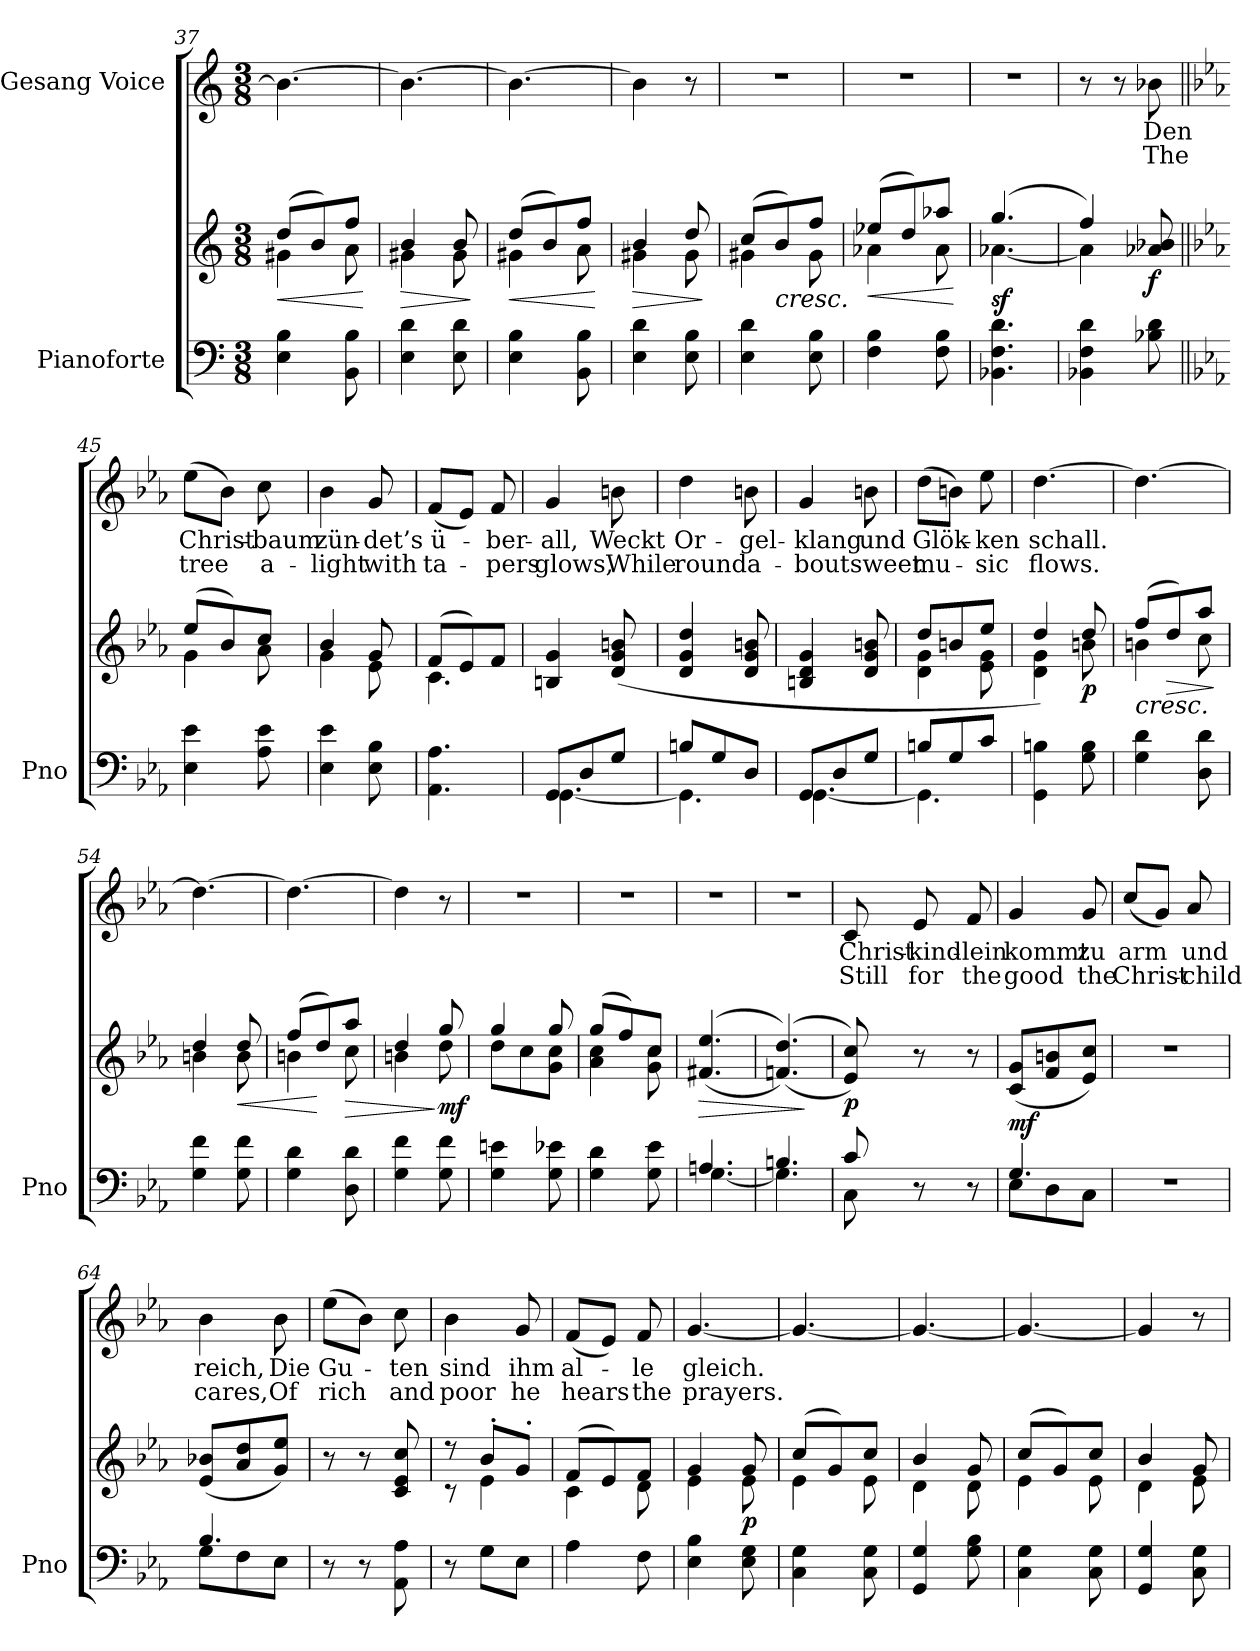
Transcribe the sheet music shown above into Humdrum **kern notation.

**kern	**kern	**dynam	**kern	**text	**text
*part2	*part2	*part2	*part1	*part1	*part1
*staff3	*staff2	*staff2/3	*staff1	*staff1	*staff1
*I"Pianoforte	*	*	*I"Gesang Voice	*	*
*I'Pno	*	*	*	*	*
!!LO:PB:g=z
*clefF4	*clefG2	*	*clefG2	*	*
*k[]	*k[]	*	*k[]	*	*
*M3/8	*M3/8	*	*M3/8	*	*
=37	=37	=37	=37	=37	=37
!	!	!LO:HP:b	!	!	!
*	*^	*	*	*	*
4E\ 4B\	(8dd/L	4g#X\	<	4.b\_	.	.
.	8b/)	.	.	.	.	.
8BB\ 8B\	8ff/J	8a\	.	.	.	.
*	*v	*v	*	*	*	*
.	.	[	.	.	.
=38	=38	=38	=38	=38	=38
!	!	!LO:HP:b	!	!	!
*	*^	*	*	*	*
4E\ 4d\	4b/	4g#X\	>	4.b\_	.	.
8E\ 8d\	8b/	8g#\	.	.	.	.
*	*v	*v	*	*	*	*
.	.	]	.	.	.
=39	=39	=39	=39	=39	=39
!	!	!LO:HP:b	!	!	!
*	*^	*	*	*	*
4E\ 4B\	(8dd/L	4g#X\	<	4.b\_	.	.
.	8b/)	.	.	.	.	.
8BB\ 8B\	8ff/J	8a\	.	.	.	.
*	*v	*v	*	*	*	*
.	.	[	.	.	.
=40	=40	=40	=40	=40	=40
!	!	!LO:HP:b	!	!	!
*	*^	*	*	*	*
4E\ 4d\	4b/	4g#X\	>	4b\]	.	.
8E\ 8B\	8dd/	8g#\	.	8r	.	.
*	*v	*v	*	*	*	*
.	.	]	.	.	.
=41	=41	=41	=41	=41	=41
*	*^	*	*	*	*
4E\ 4d\	(8cc/L	4g#X\	.	4.r	.	.
!	!LO:TX:b:i:t=cresc.	!	!	!	!	!
.	8b/)	.	.	.	.	.
8E\ 8B\	8ff/J	8g#\	.	.	.	.
=42	=42	=42	=42	=42	=42	=42
!	!	!	!LO:HP:b	!	!	!
4F\ 4B\	(8ee-X/L	4a-X\	<	4.r	.	.
.	8dd/)	.	.	.	.	.
8F\ 8B\	8aa-X/J	8a-\	.	.	.	.
*	*v	*v	*	*	*	*
.	.	[	.	.	.
=43	=43	=43	=43	=43	=43
*	*^	*	*	*	*
!	!	!	!LO:DY:b	!	!	!
4.BB-X\ 4.F\ 4.d\	(4.gg/	[4.a-X\	sf	4.r	.	.
=44	=44	=44	=44	=44	=44	=44
4BB-X\ 4F\ 4d\	4ff/)	4a-\]	.	8r	.	.
.	.	.	.	8r	.	.
!	!	!	!LO:DY:b	!	!LO:LY:b	!LO:LY:b
8B-X\ 8d\	8a-X/ 8b-X/	8ryy	f	8b-X\	Den	The
=45||	=45||	=45||	=45||	=45||	=45||	=45||
*k[b-e-a-]	*k[b-e-a-]	*	*	*k[b-e-a-]	*	*
!	!	!	!	!	!LO:LY:b	!LO:LY:b
4E-\ 4e-\	(8ee-/L	4g\	.	(8ee-\L	Christ-	tree
.	8b-/)	.	.	8b-\J)	.	.
!	!	!	!	!	!LO:LY:b	!LO:LY:b
8A-\ 8e-\	8cc/J	8a-\	.	8cc\	-baum	a-
!!LO:LB:g=z
=46	=46	=46	=46	=46	=46	=46
!	!	!	!	!	!LO:LY:b	!LO:LY:b
4E-\ 4e-\	4b-/	4g\	.	4b-\	zün-	-light
!	!	!	!	!	!LO:LY:b	!LO:LY:b
8E-\ 8B-\	8g/	8e-\	.	8g/	-det’s	with
=47	=47	=47	=47	=47	=47	=47
!	!	!	!	!	!LO:LY:b	!LO:LY:b
4.AA-\ 4.A-\	(8f/L	4.c\	.	(8f/L	ü-	ta-
.	8e-/)	.	.	8e-/J)	.	.
!	!	!	!	!	!LO:LY:b	!LO:LY:b
.	8f/J	.	.	8f/	-ber-	-pers
*	*v	*v	*	*	*	*
=48	=48	=48	=48	=48	=48
*^	*	*	*	*	*
!	!	!	!	!	!LO:LY:b	!LO:LY:b
8GG/L	[4.GG\	4Bn/ 4g/	.	4g/	-all,	glows,
8D/	.	.	.	.	.	.
!	!	!	!	!	!LO:LY:b	!LO:LY:b
8G/J	.	(8d/ 8g/ 8bn/	.	8bn\	Weckt	While
=49	=49	=49	=49	=49	=49	=49
!	!	!	!	!	!LO:LY:b	!LO:LY:b
8Bn/L	4.GG\]	4d/ 4g/ 4dd/	.	4dd\	Or-	round
8G/	.	.	.	.	.	.
!	!	!	!	!	!LO:LY:b	!LO:LY:b
8D/J	.	8d/ 8g/ 8bn/	.	8bn\	-gel-	a-
=50	=50	=50	=50	=50	=50	=50
!	!	!	!	!	!LO:LY:b	!LO:LY:b
8GG/L	[4.GG\	4Bn/ 4d/ 4g/	.	4g/	-klang	-bout
8D/	.	.	.	.	.	.
!	!	!	!	!	!LO:LY:b	!LO:LY:b
8G/J	.	8d/ 8g/ 8bn/	.	8bn\	und	sweet
=51	=51	=51	=51	=51	=51	=51
*	*	*^	*	*	*	*
!	!	!	!	!	!	!LO:LY:b	!LO:LY:b
8Bn/L	4.GG\]	8dd/L	4d\ 4g\	.	(8dd\L	Glök-	mu-
8G/	.	8bn/	.	.	8bn\J)	.	.
!	!	!	!	!	!	!LO:LY:b	!LO:LY:b
8c/J	.	8ee-/J	8e-\ 8g\	.	8ee-\	-ken	-sic
*v	*v	*	*	*	*	*	*
=52	=52	=52	=52	=52	=52	=52
!	!	!	!	!	!LO:LY:b	!LO:LY:b
4GG\ 4Bn\	4dd/)	4d\ 4g\	.	[4.dd\	schall.	flows.
!	!	!	!LO:DY:b	!	!	!
8G\ 8B\	8dd/	8bn\	p	.	.	.
=53	=53	=53	=53	=53	=53	=53
!	!	!	!LO:HP:b	!	!	!
4G\ 4d\	(8ff/L	4bn\	<	4.dd\_	.	.
!	!	!	!LO:HP:b	!	!	!
.	8dd/)	.	>	.	.	.
8D\ 8d\	8aa-/J	8cc\	[	.	.	.
*	*v	*v	*	*	*	*
.	.	]	.	.	.
!!LO:LB:g=z
=54	=54	=54	=54	=54	=54
*	*^	*	*	*	*
4G\ 4f\	4dd/	4bn\	.	4.dd\_	.	.
!	!	!	!LO:HP:b	!	!	!
8G\ 8f\	8dd/	8b\	<	.	.	.
=55	=55	=55	=55	=55	=55	=55
4G\ 4d\	(8ff/L	4bn\	.	4.dd\_	.	.
.	8dd/)	.	[	.	.	.
!	!	!	!LO:HP:b	!	!	!
8D\ 8d\	8aa-/J	8cc\	>	.	.	.
=56	=56	=56	=56	=56	=56	=56
4G\ 4f\	4dd/	4bn\	.	4dd\]	.	.
!	!	!	!LO:DY:n=1:b	!	!	!
8G\ 8f\	8gg/	8dd\	] mf	8r	.	.
=57	=57	=57	=57	=57	=57	=57
4G\ 4en\	4gg/	8dd\L	.	4.r	.	.
.	.	8cc\	.	.	.	.
8G\ 8e-X\	8gg/	8g\ 8cc\J	.	.	.	.
=58	=58	=58	=58	=58	=58	=58
4G\ 4d\	(8gg/L	4a-\ 4cc\	.	4.r	.	.
.	8ff/)	.	.	.	.	.
8G\ 8e-\	8cc/J	8g\ 8cc\	.	.	.	.
=59	=59	=59	=59	=59	=59	=59
*^	*	*	*	*	*	*
!	!	!	!	!LO:HP:b	!	!	!
*	*	*v	*v	*	*	*	*
4.An/	[4.G\	(>(4.f#X/ 4.ee-/	>	4.r	.	.
=60	=60	=60	=60	=60	=60	=60
4.Bn/	4.G\]	((>4.fn/ 4.dd/))	.	4.r	.	.
*v	*v	*	*	*	*	*
.	.	]	.	.	.
=61	=61	=61	=61	=61	=61
*^	*^	*	*	*	*
!	!	!	!	!LO:DY:b	!	!LO:LY:b	!LO:LY:b
8c/	8C\	8e-/ 8cc/))	8ryy	p	8c/	Christ-	Still
!	!	!	!	!	!	!LO:LY:b	!LO:LY:b
8r	8ryy	8r	8ryy	.	8e-/	-kind-	for
!	!	!	!	!	!	!LO:LY:b	!LO:LY:b
8r	8ryy	8r	8ryy	.	8f/	-lein	the
=62	=62	=62	=62	=62	=62	=62	=62
!	!	!	!	!LO:DY:b	!	!LO:LY:b	!LO:LY:b
*	*	*v	*v	*	*	*	*
4.G/	8E-\L	(>8c/ 8g/L	mf	4g/	kommt	good
.	8D\	8f/ 8bn/	.	.	.	.
!	!	!	!	!	!LO:LY:b	!LO:LY:b
.	8C\J	8e-/ 8cc/J)	.	8g/	zu	the
!!LO:LB:g=z
=63	=63	=63	=63	=63	=63	=63
!	!	!	!	!	!LO:LY:b	!LO:LY:b
*v	*v	*	*	*	*	*
4.r	4.r	.	(8cc/L	arm	Christ-
.	.	.	8g/J)	.	.
!	!	!	!	!LO:LY:b	!LO:LY:b
.	.	.	8a-/	und	-child
=64	=64	=64	=64	=64	=64
*^	*	*	*	*	*
!	!	!	!	!	!LO:LY:b	!LO:LY:b
4.B-/	8G\L	(>8e-/ 8b-X/L	.	4b-\	reich,	cares,
.	8F\	8a-/ 8dd/	.	.	.	.
!	!	!	!	!	!LO:LY:b	!LO:LY:b
.	8E-\J	8g/ 8ee-/J)	.	8b-\	Die	Of
=65	=65	=65	=65	=65	=65	=65
!	!	!	!	!	!LO:LY:b	!LO:LY:b
*v	*v	*	*	*	*	*
8r	8r	.	(8ee-\L	Gu-	rich
8r	8r	.	8b-\J)	.	.
!	!	!	!	!LO:LY:b	!LO:LY:b
8AA-\ 8A-\	8c/ 8e-/ 8cc/	.	8cc\	-ten	and
=66	=66	=66	=66	=66	=66
*	*^	*	*	*	*
!	!	!	!	!	!LO:LY:b	!LO:LY:b
8r	8r	8r	.	4b-\	sind	poor
8G\L	8b-'/L	4e-\	.	.	.	.
!	!	!	!	!	!LO:LY:b	!LO:LY:b
8E-\J	8g'/J	.	.	8g/	ihm	he
=67	=67	=67	=67	=67	=67	=67
!	!	!	!	!	!LO:LY:b	!LO:LY:b
4A-\	(8f/L	4c\	.	(8f/L	al-	hears
.	8e-/)	.	.	8e-/J)	.	.
!	!	!	!	!	!LO:LY:b	!LO:LY:b
8F\	8f/J	8d\	.	8f/	-le	the
=68	=68	=68	=68	=68	=68	=68
!	!	!	!	!	!LO:LY:b	!LO:LY:b
4E-\ 4B-\	4g/	4e-\	.	[4.g/	gleich.	prayers.
!	!	!	!LO:DY:b	!	!	!
8E-\ 8G\	8g/	8e-\	p	.	.	.
=69	=69	=69	=69	=69	=69	=69
4C\ 4G\	(8cc/L	4e-\	.	4.g/_	.	.
.	8g/)	.	.	.	.	.
8C\ 8G\	8cc/J	8e-\	.	.	.	.
=70	=70	=70	=70	=70	=70	=70
4GG/ 4G/	4b-/	4d\	.	4.g/_	.	.
8G\ 8B-\	8g/	8d\	.	.	.	.
=71	=71	=71	=71	=71	=71	=71
4C\ 4G\	(8cc/L	4e-\	.	4.g/_	.	.
.	8g/)	.	.	.	.	.
8C\ 8G\	8cc/J	8e-\	.	.	.	.
!!LO:PB:g=z
=72	=72	=72	=72	=72	=72	=72
4GG/ 4G/	4b-/	4d\	.	4g/]	.	.
8C\ 8G\	8g/	8e-\	.	8r	.	.
*	*v	*v	*	*	*	*
=	=	=	=	=	=
*-	*-	*-	*-	*-	*-
